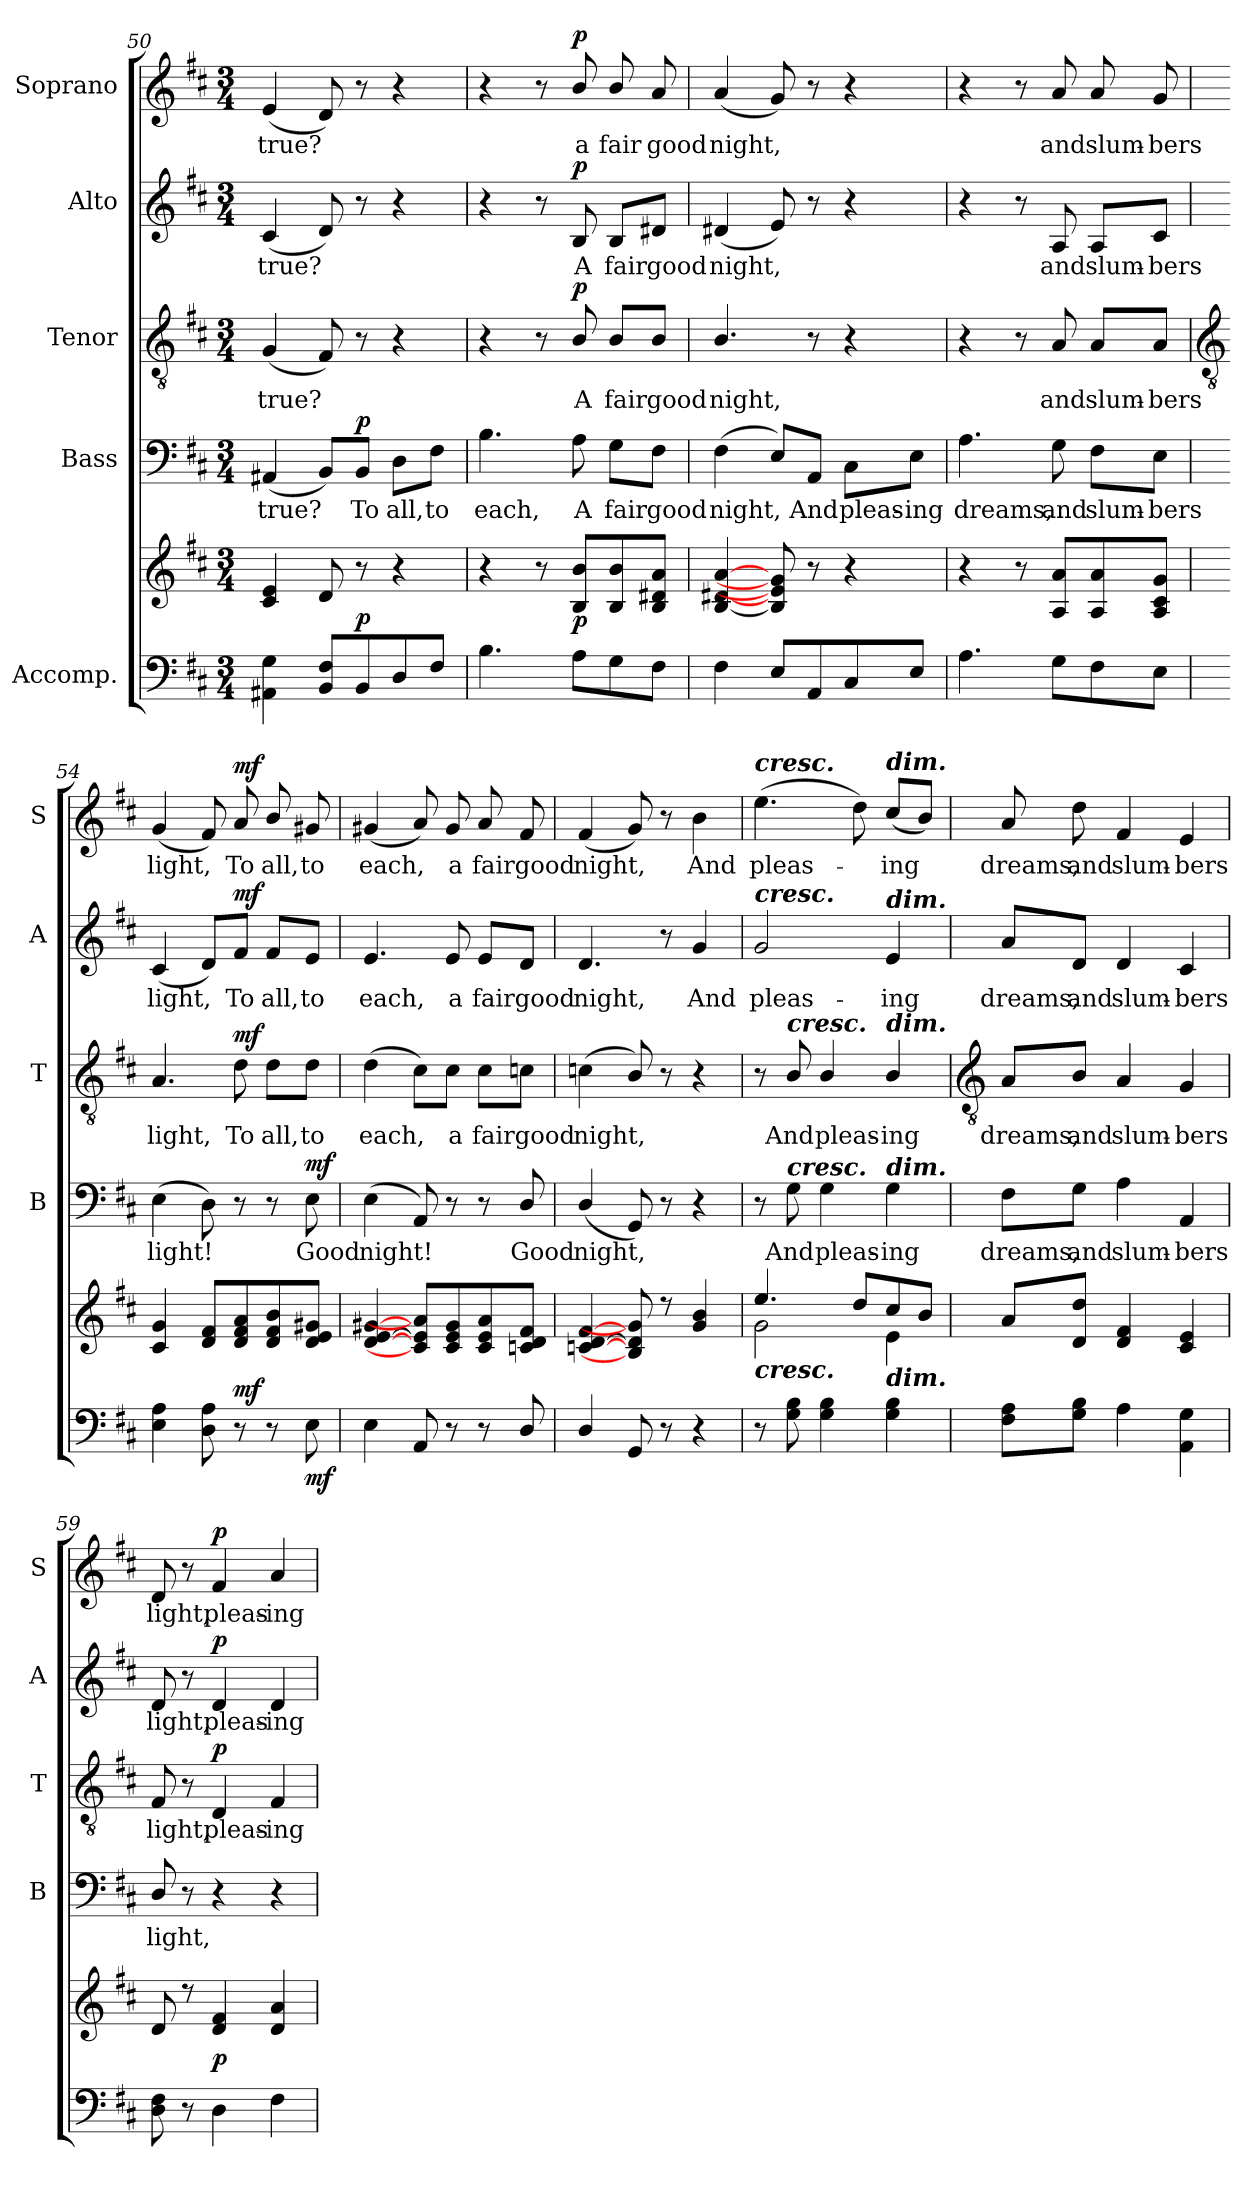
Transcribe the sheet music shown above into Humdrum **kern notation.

**kern	**kern	**dynam	**kern	**text	**dynam	**kern	**text	**dynam	**kern	**text	**dynam	**kern	**text	**dynam
*part5	*part5	*part5	*part4	*part4	*part4	*part3	*part3	*part3	*part2	*part2	*part2	*part1	*part1	*part1
*staff6	*staff5	*staff5/6	*staff4	*staff4	*staff4	*staff3	*staff3	*staff3	*staff2	*staff2	*staff2	*staff1	*staff1	*staff1
*I"Accomp.	*	*	*I"Bass	*	*	*I"Tenor	*	*	*I"Alto	*	*	*I"Soprano	*	*
*	*	*	*I'B	*	*	*I'T	*	*	*I'A	*	*	*I'S	*	*
!!LO:LB:g=z
*clefF4	*clefG2	*	*clefF4	*	*	*clefGv2	*	*	*clefG2	*	*	*clefG2	*	*
*k[f#c#]	*k[f#c#]	*	*k[f#c#]	*	*	*k[f#c#]	*	*	*k[f#c#]	*	*	*k[f#c#]	*	*
*D:	*D:	*	*D:	*	*	*D:	*	*	*D:	*	*	*D:	*	*
*M3/4	*M3/4	*	*M3/4	*	*	*M3/4	*	*	*M3/4	*	*	*M3/4	*	*
=50	=50	=50	=50	=50	=50	=50	=50	=50	=50	=50	=50	=50	=50	=50
!	!	!	!	!LO:LY:b	!	!	!LO:LY:b	!	!	!LO:LY:b	!	!	!LO:LY:b	!
4AA#X 4G	4c# 4e	.	(<4AA#X	true?	.	(<4G	true?	.	(<4c#	true?	.	(<4e	true?	.
8BB/ 8F#/L	8d	.	8BB/L)	.	.	8F#)	.	.	8d)	.	.	8d)	.	.
!	!	!LO:DY:a=2	!	!LO:LY:b	!LO:DY:b	!	!	!	!	!	!	!	!	!
8BB	8r	p	8BB/J	To	p	8r	.	.	8r	.	.	8r	.	.
!	!	!	!	!LO:LY:b	!	!	!	!	!	!	!	!	!	!
8D	4r	.	8D\L	all,	.	4r	.	.	4r	.	.	4r	.	.
!	!	!	!	!LO:LY:b	!	!	!	!	!	!	!	!	!	!
8F#J	.	.	8F#\J	to	.	.	.	.	.	.	.	.	.	.
=51	=51	=51	=51	=51	=51	=51	=51	=51	=51	=51	=51	=51	=51	=51
!	!	!	!	!LO:LY:b	!	!	!	!	!	!	!	!	!	!
4.B	4r	.	4.B	each,	.	4r	.	.	4r	.	.	4r	.	.
.	8r	.	.	.	.	8r	.	.	8r	.	.	8r	.	.
!	!	!LO:DY:b	!	!LO:LY:b	!	!	!LO:LY:b	!LO:DY:b	!	!LO:LY:b	!LO:DY:b	!	!LO:LY:b	!LO:DY:b
8AL	8B 8bL	p	8A	A	.	8B/	A	p	8B	A	p	8b/	a	p
!	!	!	!	!LO:LY:b	!	!	!LO:LY:b	!	!	!LO:LY:b	!	!	!LO:LY:b	!
8G	8B 8b	.	8G\L	fair	.	8B/L	fair	.	8B/L	fair	.	8b/	fair	.
!	!	!	!	!LO:LY:b	!	!	!LO:LY:b	!	!	!LO:LY:b	!	!	!LO:LY:b	!
8F#J	8B 8d#X 8aJ	.	8F#\J	good	.	8B/J	good	.	8d#X/J	good	.	8a	good	.
=52	=52	=52	=52	=52	=52	=52	=52	=52	=52	=52	=52	=52	=52	=52
!	!	!	!	!LO:LY:b	!	!	!LO:LY:b	!	!	!LO:LY:b	!	!	!LO:LY:b	!
4F#	[4B [4d#X [4a	.	(>4F#	night,	.	4.B/	night,	.	(<4d#X	night,	.	(<4a	night,	.
8EL	8B] 8e] 8g]	.	8E/L)	.	.	.	.	.	8e)	.	.	8g)	.	.
!	!	!	!	!LO:LY:b	!	!	!	!	!	!	!	!	!	!
8AA	8r	.	8AA/J	And	.	8r	.	.	8r	.	.	8r	.	.
!	!	!	!	!LO:LY:b	!	!	!	!	!	!	!	!	!	!
8C#	4r	.	8C#\L	pleas-	.	4r	.	.	4r	.	.	4r	.	.
!	!	!	!	!LO:LY:b	!	!	!	!	!	!	!	!	!	!
8EJ	.	.	8E\J	-ing	.	.	.	.	.	.	.	.	.	.
=53	=53	=53	=53	=53	=53	=53	=53	=53	=53	=53	=53	=53	=53	=53
!	!	!	!	!LO:LY:b	!	!	!	!	!	!	!	!	!	!
4.A	4r	.	4.A	dreams,	.	4r	.	.	4r	.	.	4r	.	.
.	8r	.	.	.	.	8r	.	.	8r	.	.	8r	.	.
!	!	!	!	!LO:LY:b	!	!	!LO:LY:b	!	!	!LO:LY:b	!	!	!LO:LY:b	!
8GL	8A 8aL	.	8G	and	.	8A	and	.	8A	and	.	8a	and	.
!	!	!	!	!LO:LY:b	!	!	!LO:LY:b	!	!	!LO:LY:b	!	!	!LO:LY:b	!
8F#	8A 8a	.	8F#\L	slum-	.	8A/L	slum-	.	8A/L	slum-	.	8a	slum-	.
!	!	!	!	!LO:LY:b	!	!	!LO:LY:b	!	!	!LO:LY:b	!	!	!LO:LY:b	!
8EJ	8A 8c# 8gJ	.	8E\J	-bers	.	8A/J	-bers	.	8c#/J	-bers	.	8g	-bers	.
!!LO:LB:g=z
=54	=54	=54	=54	=54	=54	=54	=54	=54	=54	=54	=54	=54	=54	=54
*	*	*	*	*	*	*clefGv2	*	*	*	*	*	*	*	*
*	*^	*	*	*	*	*	*	*	*	*	*	*	*	*
!	!	!LO:N:vis=1	!	!	!LO:LY:b	!	!	!LO:LY:b	!	!	!LO:LY:b	!	!	!LO:LY:b	!
4E 4A	4c#/ 4g/	2.ryy	.	(>4E	light!	.	4.A	light,	.	(<4c#	light,	.	(<4g	light,	.
8D 8A	8d/ 8f#/L	.	.	8D)	.	.	.	.	.	8d/L)	.	.	8f#)	.	.
!	!	!	!LO:DY:b	!	!	!	!	!LO:LY:b	!LO:DY:b	!	!LO:LY:b	!LO:DY:b	!	!LO:LY:b	!LO:DY:b
8r	8d/ 8f#/ 8a/	.	mf	8r	.	.	8d	To	mf	8f#/J	To	mf	8a	To	mf
!	!	!	!	!	!	!	!	!LO:LY:b	!	!	!LO:LY:b	!	!	!LO:LY:b	!
8r	8d/ 8f#/ 8b/	.	.	8r	.	.	8d\L	all,	.	8f#/L	all,	.	8b/	all,	.
!	!	!	!LO:DY:b=2	!	!LO:LY:b	!LO:DY:b	!	!LO:LY:b	!	!	!LO:LY:b	!	!	!LO:LY:b	!
8E	8d/ 8e/ 8g#X/J	.	mf	8E	Good	mf	8d\J	to	.	8e/J	to	.	8g#X	to	.
=55	=55	=55	=55	=55	=55	=55	=55	=55	=55	=55	=55	=55	=55	=55	=55
!	!	!LO:N:vis=1	!	!	!LO:LY:b	!	!	!LO:LY:b	!	!	!LO:LY:b	!	!	!LO:LY:b	!
4E	[4d/ [4e/ [4g#X/	2.ryy	.	(<4E	night!	.	(>4d	each,	.	4.e	each,	.	(<4g#X	each,	.
8AA	8c#/] 8e/] 8a/]L	.	.	8AA)	.	.	8c#\L)	.	.	.	.	.	8a)	.	.
!	!	!	!	!	!	!	!	!LO:LY:b	!	!	!LO:LY:b	!	!	!LO:LY:b	!
8r	8c#/ 8e/ 8g#/	.	.	8r	.	.	8c#\J	a	.	8e	a	.	8g#	a	.
!	!	!	!	!	!	!	!	!LO:LY:b	!	!	!LO:LY:b	!	!	!LO:LY:b	!
8r	8c#/ 8e/ 8a/	.	.	8r	.	.	8c#\L	fair	.	8e/L	fair	.	8a	fair	.
!	!	!	!	!	!LO:LY:b	!	!	!LO:LY:b	!	!	!LO:LY:b	!	!	!LO:LY:b	!
8D/	8cn/ 8d/ 8f#/J	.	.	8D/	Good	.	8cn\J	good	.	8d/J	good	.	8f#	good	.
=56	=56	=56	=56	=56	=56	=56	=56	=56	=56	=56	=56	=56	=56	=56	=56
!	!	!LO:N:vis=1	!	!	!LO:LY:b	!	!	!LO:LY:b	!	!	!LO:LY:b	!	!	!LO:LY:b	!
4D/	[4cn/ [4d/ [4f#/	2.ryy	.	(<4D/	night,	.	(<4cn	night,	.	4.d	night,	.	(<4f#	night,	.
8GG	8B/] 8d/] 8g/]	.	.	8GG)	.	.	8B/)	.	.	.	.	.	8g)	.	.
8r	8r	.	.	8r	.	.	8r	.	.	8r	.	.	8r	.	.
!	!	!	!	!	!	!	!	!	!	!	!LO:LY:b	!	!	!LO:LY:b	!
4r	4g/ 4b/	.	.	4r	.	.	4r	.	.	4g	And	.	4b	And	.
=57	=57	=57	=57	=57	=57	=57	=57	=57	=57	=57	=57	=57	=57	=57	=57
!	!	!	!	!	!	!	!	!	!	!	!	!	!LO:TX:a:Bi:t=cresc.	!	!
!	!	!	!	!	!	!	!	!	!	!LO:TX:a:Bi:t=cresc.	!	!	!	!	!
!	!LO:TX:b:Bi:t=cresc.	!	!	!	!	!	!	!	!	!	!	!	!	!	!
!	!	!	!	!	!	!	!	!	!	!	!LO:LY:b	!	!	!LO:LY:b	!
8r	4.ee/	2g\	.	8r	.	.	8r	.	.	2g	pleas-	.	(>4.ee	pleas-	.
!	!	!	!	!	!	!	!LO:TX:a:Bi:t=cresc.	!	!	!	!	!	!	!	!
!	!	!	!	!LO:TX:a:Bi:t=cresc.	!	!	!	!	!	!	!	!	!	!	!
!	!	!	!	!	!LO:LY:b	!	!	!LO:LY:b	!	!	!	!	!	!	!
8G 8B	.	.	.	8G	And	.	8B/	And	.	.	.	.	.	.	.
!	!	!	!	!	!LO:LY:b	!	!	!LO:LY:b	!	!	!	!	!	!	!
4G 4B	.	.	.	4G	pleas-	.	4B/	pleas-	.	.	.	.	.	.	.
.	8dd/L	.	.	.	.	.	.	.	.	.	.	.	8dd)	.	.
!	!	!	!	!	!	!	!	!	!	!	!	!	!LO:TX:a:Bi:t=dim.	!	!
!	!	!	!	!	!	!	!	!	!	!LO:TX:a:Bi:t=dim.	!	!	!	!	!
!	!	!	!	!	!	!	!LO:TX:a:Bi:t=dim.	!	!	!	!	!	!	!	!
!	!	!	!	!LO:TX:a:Bi:t=dim.	!	!	!	!	!	!	!	!	!	!	!
!	!LO:TX:b:Bi:t=dim.	!	!	!	!	!	!	!	!	!	!	!	!	!	!
!	!	!	!	!	!LO:LY:b	!	!	!LO:LY:b	!	!	!LO:LY:b	!	!	!LO:LY:b	!
4G 4B	8cc#/	4e\	.	4G	-ing	.	4B/	-ing	.	4e	-ing	.	(>8cc#L	ing	.
.	8b/J	.	.	.	.	.	.	.	.	.	.	.	8b/J)	.	.
!!LO:LB:g=z
=58	=58	=58	=58	=58	=58	=58	=58	=58	=58	=58	=58	=58	=58	=58	=58
*	*	*	*	*	*	*	*clefGv2	*	*	*	*	*	*	*	*
!	!	!LO:N:vis=1	!	!	!LO:LY:b	!	!	!LO:LY:b	!	!	!LO:LY:b	!	!	!LO:LY:b	!
8F# 8AL	8a/L	2.ryy	.	8F#\L	dreams,	.	8A/L	dreams,	.	8a/L	dreams,	.	8a	dreams,	.
!	!	!	!	!	!LO:LY:b	!	!	!LO:LY:b	!	!	!LO:LY:b	!	!	!LO:LY:b	!
8G 8BJ	8d/ 8dd/J	.	.	8G\J	and	.	8B/J	and	.	8d/J	and	.	8dd	and	.
!	!	!	!	!	!LO:LY:b	!	!	!LO:LY:b	!	!	!LO:LY:b	!	!	!LO:LY:b	!
4A	4d/ 4f#/	.	.	4A	slum-	.	4A	slum-	.	4d	slum-	.	4f#	slum-	.
!	!	!	!	!	!LO:LY:b	!	!	!LO:LY:b	!	!	!LO:LY:b	!	!	!LO:LY:b	!
4AA 4G	4c#/ 4e/	.	.	4AA	-bers	.	4G	-bers	.	4c#	-bers	.	4e	-bers	.
=59	=59	=59	=59	=59	=59	=59	=59	=59	=59	=59	=59	=59	=59	=59	=59
!	!	!LO:N:vis=1	!	!	!LO:LY:b	!	!	!LO:LY:b	!	!	!LO:LY:b	!	!	!LO:LY:b	!
8D\ 8F#\	8d/	2.ryy	.	8D/	light,	.	8F#	light,	.	8d	light,	.	8d	light,	.
8r	8r	.	.	8r	.	.	8r	.	.	8r	.	.	8r	.	.
!	!	!	!LO:DY:b	!	!	!	!	!LO:LY:b	!LO:DY:b	!	!LO:LY:b	!LO:DY:b	!	!LO:LY:b	!LO:DY:b
4D	4d/ 4f#/	.	p	4r	.	.	4D	pleas-	p	4d	pleas-	p	4f#	pleas-	p
!	!	!	!	!	!	!	!	!LO:LY:b	!	!	!LO:LY:b	!	!	!LO:LY:b	!
4F#	4d/ 4a/	.	.	4r	.	.	4F#	-ing	.	4d	-ing	.	4a	-ing	.
*	*v	*v	*	*	*	*	*	*	*	*	*	*	*	*	*
=	=	=	=	=	=	=	=	=	=	=	=	=	=	=
*-	*-	*-	*-	*-	*-	*-	*-	*-	*-	*-	*-	*-	*-	*-
